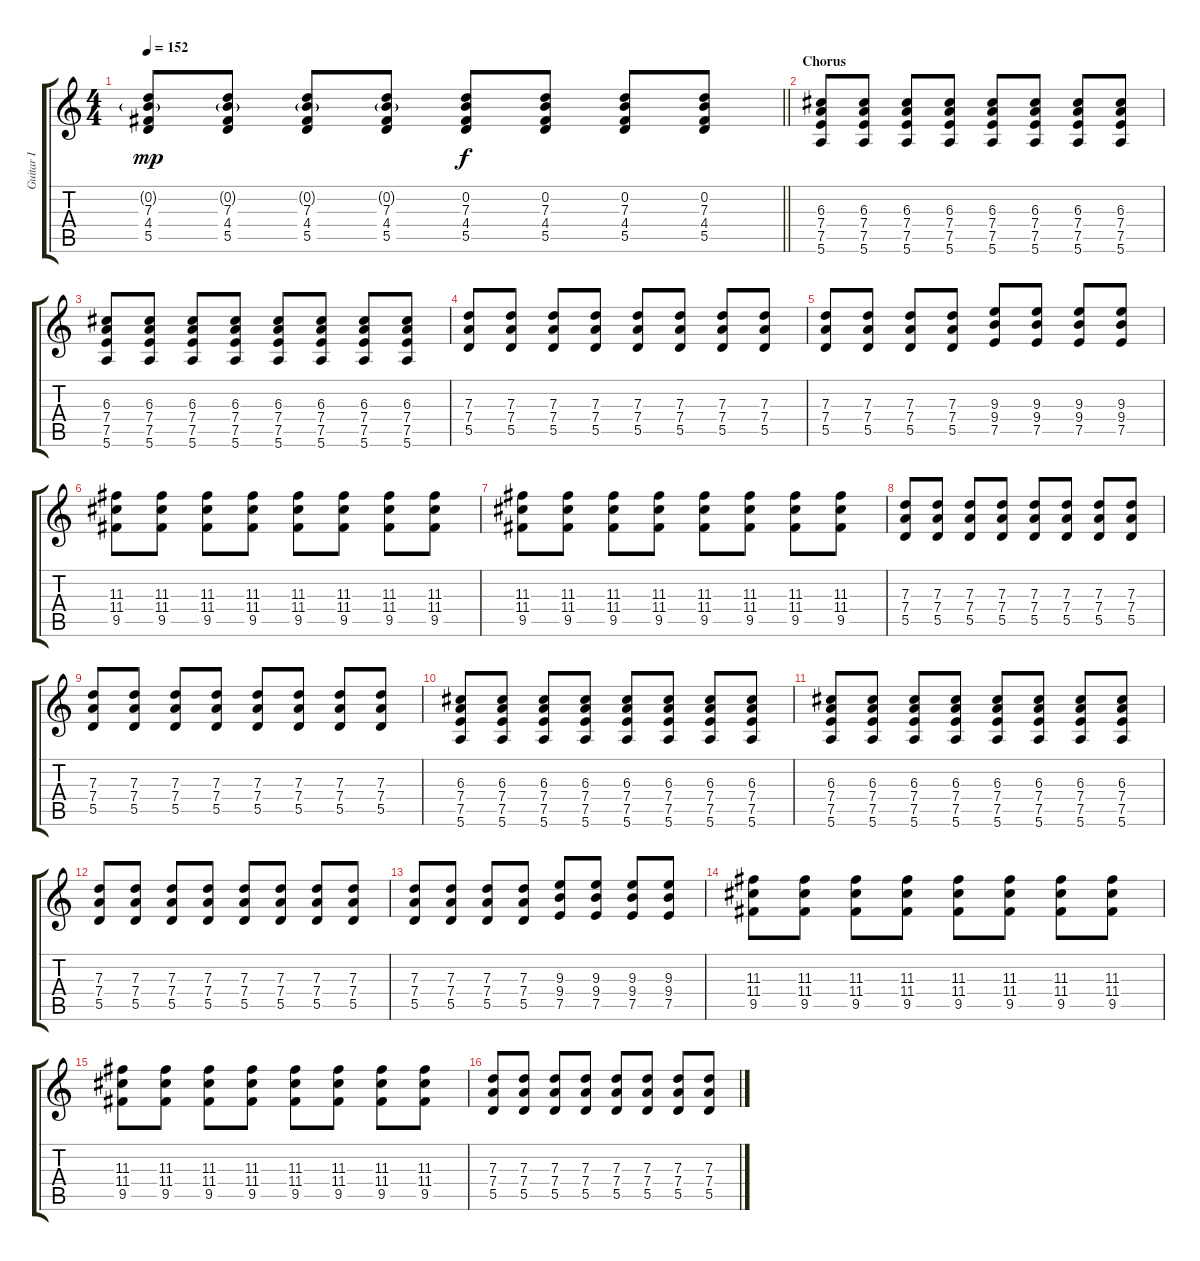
\track ("Guitar I" "Guitar I") {instrument overdrivenguitar}
\staff {score tabs}
\tuning (E4 B3 G3 D3 A2 E2) {hide}
\ts (4 4)
\tempo 152
\clef g2
\barLineRight lightlight
\ks c
(0.2{g} 7.3 4.4 5.5).8{dy mp} (0.2{g} 7.3 4.4 5.5).8 (0.2{g} 7.3 4.4 5.5).8 (0.2{g} 7.3 4.4 5.5).8 (0.2 7.3 4.4 5.5).8{dy f} (0.2 7.3 4.4 5.5).8 (0.2 7.3 4.4 5.5).8 (0.2 7.3 4.4 5.5).8 |
\section ("" "Chorus")
(6.3 7.4 7.5 5.6).8 (6.3 7.4 7.5 5.6).8 (6.3 7.4 7.5 5.6).8 (6.3 7.4 7.5 5.6).8 (6.3 7.4 7.5 5.6).8 (6.3 7.4 7.5 5.6).8 (6.3 7.4 7.5 5.6).8 (6.3 7.4 7.5 5.6).8 |
(6.3 7.4 7.5 5.6).8 (6.3 7.4 7.5 5.6).8 (6.3 7.4 7.5 5.6).8 (6.3 7.4 7.5 5.6).8 (6.3 7.4 7.5 5.6).8 (6.3 7.4 7.5 5.6).8 (6.3 7.4 7.5 5.6).8 (6.3 7.4 7.5 5.6).8 |
(7.3 7.4 5.5).8 (7.3 7.4 5.5).8 (7.3 7.4 5.5).8 (7.3 7.4 5.5).8 (7.3 7.4 5.5).8 (7.3 7.4 5.5).8 (7.3 7.4 5.5).8 (7.3 7.4 5.5).8 |
(7.3 7.4 5.5).8 (7.3 7.4 5.5).8 (7.3 7.4 5.5).8 (7.3 7.4 5.5).8 (9.3 9.4 7.5).8 (9.3 9.4 7.5).8 (9.3 9.4 7.5).8 (9.3 9.4 7.5).8 |
(11.3 11.4 9.5).8 (11.3 11.4 9.5).8 (11.3 11.4 9.5).8 (11.3 11.4 9.5).8 (11.3 11.4 9.5).8 (11.3 11.4 9.5).8 (11.3 11.4 9.5).8 (11.3 11.4 9.5).8 |
(11.3 11.4 9.5).8 (11.3 11.4 9.5).8 (11.3 11.4 9.5).8 (11.3 11.4 9.5).8 (11.3 11.4 9.5).8 (11.3 11.4 9.5).8 (11.3 11.4 9.5).8 (11.3 11.4 9.5).8 |
(7.3 7.4 5.5).8 (7.3 7.4 5.5).8 (7.3 7.4 5.5).8 (7.3 7.4 5.5).8 (7.3 7.4 5.5).8 (7.3 7.4 5.5).8 (7.3 7.4 5.5).8 (7.3 7.4 5.5).8 |
(7.3 7.4 5.5).8 (7.3 7.4 5.5).8 (7.3 7.4 5.5).8 (7.3 7.4 5.5).8 (7.3 7.4 5.5).8 (7.3 7.4 5.5).8 (7.3 7.4 5.5).8 (7.3 7.4 5.5).8 |
(6.3 7.4 7.5 5.6).8 (6.3 7.4 7.5 5.6).8 (6.3 7.4 7.5 5.6).8 (6.3 7.4 7.5 5.6).8 (6.3 7.4 7.5 5.6).8 (6.3 7.4 7.5 5.6).8 (6.3 7.4 7.5 5.6).8 (6.3 7.4 7.5 5.6).8 |
(6.3 7.4 7.5 5.6).8 (6.3 7.4 7.5 5.6).8 (6.3 7.4 7.5 5.6).8 (6.3 7.4 7.5 5.6).8 (6.3 7.4 7.5 5.6).8 (6.3 7.4 7.5 5.6).8 (6.3 7.4 7.5 5.6).8 (6.3 7.4 7.5 5.6).8 |
(7.3 7.4 5.5).8 (7.3 7.4 5.5).8 (7.3 7.4 5.5).8 (7.3 7.4 5.5).8 (7.3 7.4 5.5).8 (7.3 7.4 5.5).8 (7.3 7.4 5.5).8 (7.3 7.4 5.5).8 |
(7.3 7.4 5.5).8 (7.3 7.4 5.5).8 (7.3 7.4 5.5).8 (7.3 7.4 5.5).8 (9.3 9.4 7.5).8 (9.3 9.4 7.5).8 (9.3 9.4 7.5).8 (9.3 9.4 7.5).8 |
(11.3 11.4 9.5).8 (11.3 11.4 9.5).8 (11.3 11.4 9.5).8 (11.3 11.4 9.5).8 (11.3 11.4 9.5).8 (11.3 11.4 9.5).8 (11.3 11.4 9.5).8 (11.3 11.4 9.5).8 |
(11.3 11.4 9.5).8 (11.3 11.4 9.5).8 (11.3 11.4 9.5).8 (11.3 11.4 9.5).8 (11.3 11.4 9.5).8 (11.3 11.4 9.5).8 (11.3 11.4 9.5).8 (11.3 11.4 9.5).8 |
(7.3 7.4 5.5).8 (7.3 7.4 5.5).8 (7.3 7.4 5.5).8 (7.3 7.4 5.5).8 (7.3 7.4 5.5).8 (7.3 7.4 5.5).8 (7.3 7.4 5.5).8 (7.3 7.4 5.5).8
